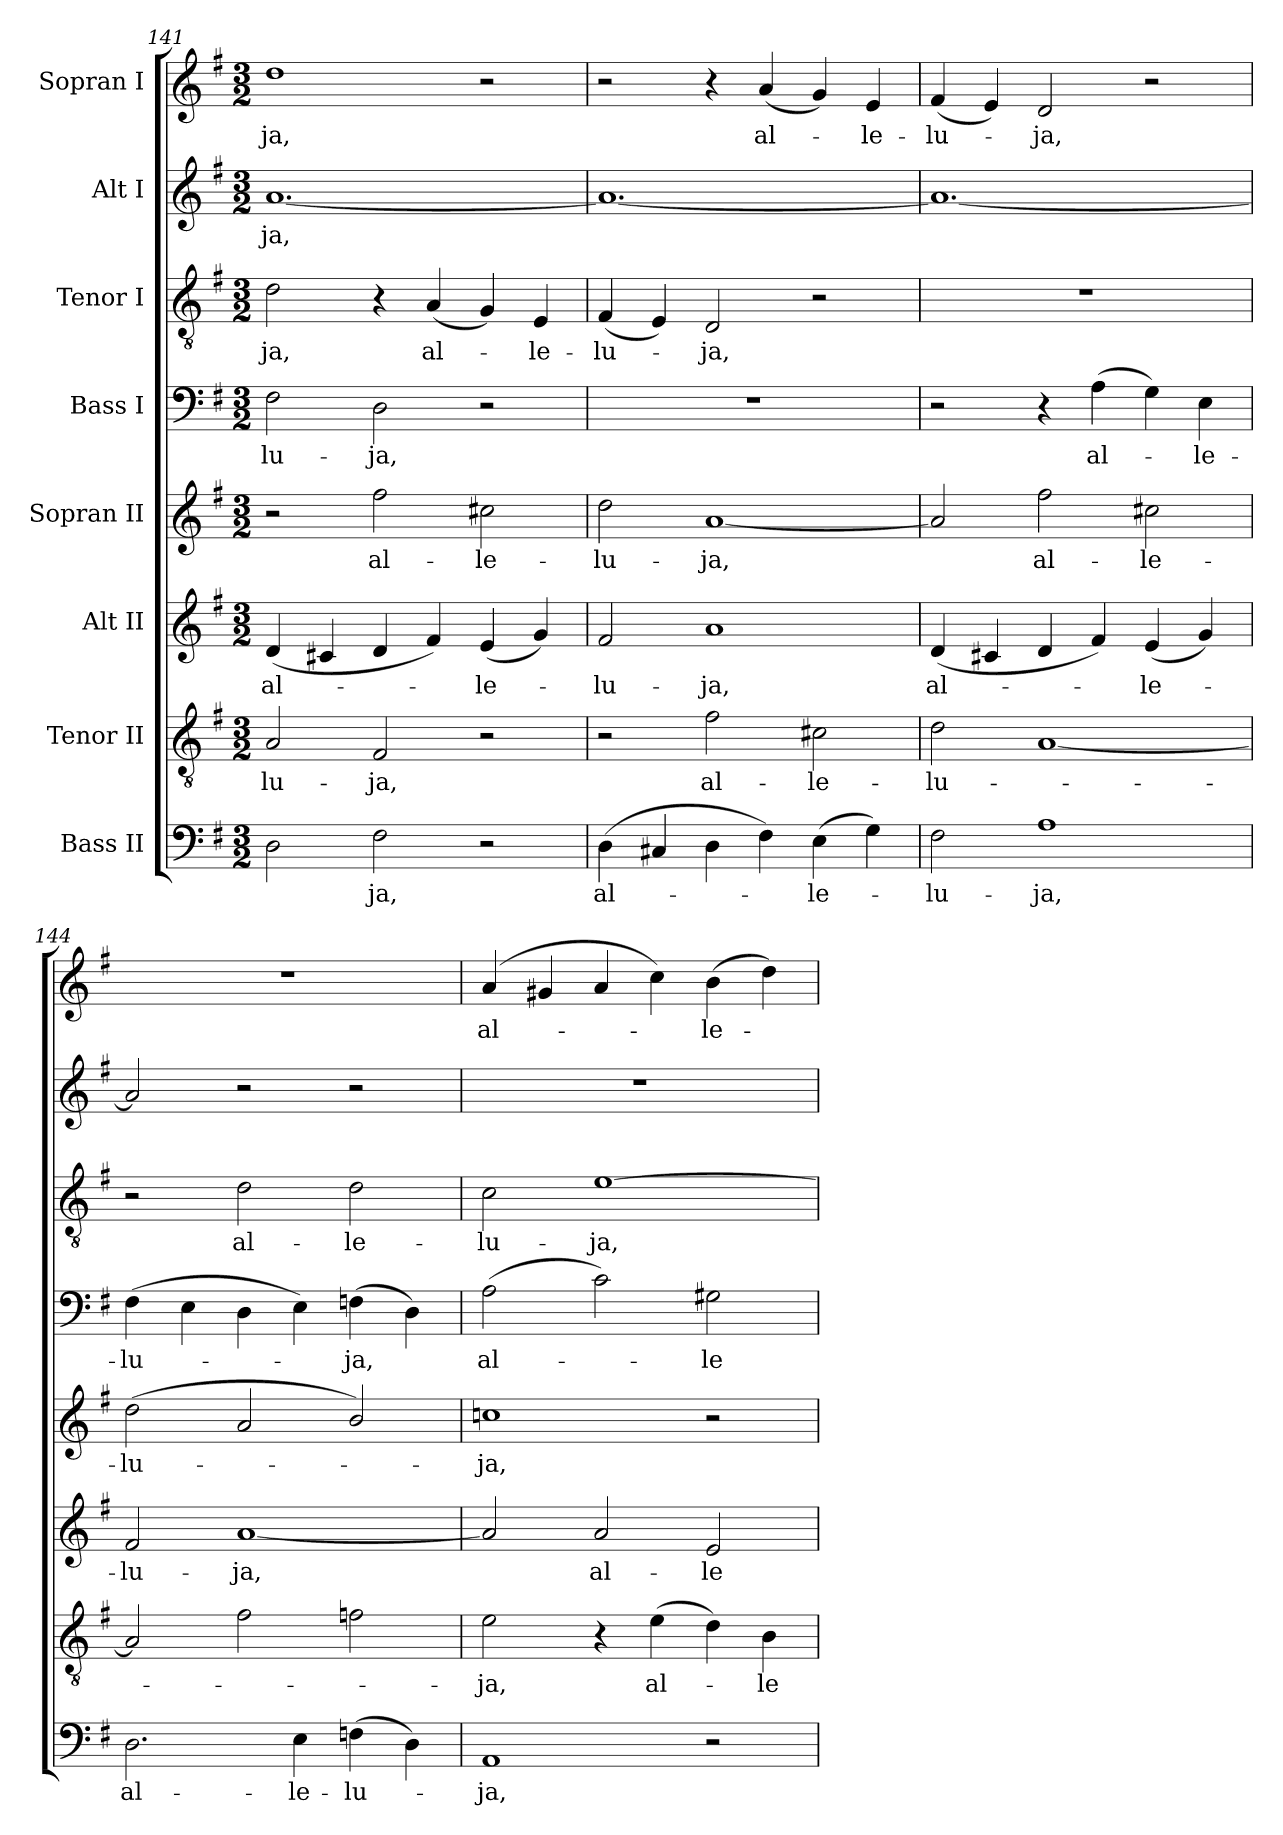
**kern	**text	**kern	**text	**kern	**text	**kern	**text	**kern	**text	**kern	**text	**kern	**text	**kern	**text
*part8	*part8	*part7	*part7	*part6	*part6	*part5	*part5	*part4	*part4	*part3	*part3	*part2	*part2	*part1	*part1
*staff8	*staff8	*staff7	*staff7	*staff6	*staff6	*staff5	*staff5	*staff4	*staff4	*staff3	*staff3	*staff2	*staff2	*staff1	*staff1
*I"Bass II	*	*I"Tenor II	*	*I"Alt II	*	*I"Sopran II	*	*I"Bass I	*	*I"Tenor I	*	*I"Alt I	*	*I"Sopran I	*
*clefF4	*	*clefGv2	*	*clefG2	*	*clefG2	*	*clefF4	*	*clefGv2	*	*clefG2	*	*clefG2	*
*k[f#]	*	*k[f#]	*	*k[f#]	*	*k[f#]	*	*k[f#]	*	*k[f#]	*	*k[f#]	*	*k[f#]	*
*G:	*	*G:	*	*G:	*	*G:	*	*G:	*	*G:	*	*G:	*	*G:	*
*M3/2	*	*M3/2	*	*M3/2	*	*M3/2	*	*M3/2	*	*M3/2	*	*M3/2	*	*M3/2	*
=141	=141	=141	=141	=141	=141	=141	=141	=141	=141	=141	=141	=141	=141	=141	=141
2D\	.	2A/	-lu-	(>4d/	al-	2r	.	2F#\	-lu-	2d\	-ja,	[1.a	-ja,	1dd	-ja,
.	.	.	.	4c#X/	.	.	.	.	.	.	.	.	.	.	.
2F#\	-ja,	2F#/	-ja,	4d/	.	2ff#\	al-	2D\	-ja,	4r	.	.	.	.	.
.	.	.	.	4f#/)	.	.	.	.	.	(4A/	al-	.	.	.	.
2r	.	2r	.	(4e/	-le-	2cc#X\	-le-	2r	.	4G/)	.	.	.	2r	.
.	.	.	.	4g/)	.	.	.	.	.	4E/	-le-	.	.	.	.
=142	=142	=142	=142	=142	=142	=142	=142	=142	=142	=142	=142	=142	=142	=142	=142
(>4D\	al-	2r	.	2f#/	-lu-	2dd\	-lu-	1.r	.	(4F#/	-lu-	1.a_	.	2r	.
4C#X/	.	.	.	.	.	.	.	.	.	4E/)	.	.	.	.	.
4D\	.	2f#\	al-	1a	-ja,	[1a	-ja,	.	.	2D/	-ja,	.	.	4r	.
4F#\)	.	.	.	.	.	.	.	.	.	.	.	.	.	(4a/	al-
(>4E\	-le-	2c#X\	-le-	.	.	.	.	.	.	2r	.	.	.	4g/)	.
4G\)	.	.	.	.	.	.	.	.	.	.	.	.	.	4e/	-le-
=143	=143	=143	=143	=143	=143	=143	=143	=143	=143	=143	=143	=143	=143	=143	=143
2F#\	-lu-	2d\	-lu-	(>4d/	al-	2a/]	.	2r	.	1.r	.	1.a_	.	(4f#/	-lu-
.	.	.	.	4c#X/	.	.	.	.	.	.	.	.	.	4e/)	.
1A	-ja,	[1A	.	4d/	.	2ff#\	al-	4r	.	.	.	.	.	2d/	-ja,
.	.	.	.	4f#/)	.	.	.	(>4A\	al-	.	.	.	.	.	.
.	.	.	.	(4e/	-le-	2cc#X\	-le-	4G\)	.	.	.	.	.	2r	.
.	.	.	.	4g/)	.	.	.	4E\	-le-	.	.	.	.	.	.
=144	=144	=144	=144	=144	=144	=144	=144	=144	=144	=144	=144	=144	=144	=144	=144
2.D\	al-	2A/]	.	2f#/	-lu-	(>2dd\	-lu-	(>4F#\	-lu-	2r	.	2a/]	.	1.r	.
.	.	.	.	.	.	.	.	4E\	.	.	.	.	.	.	.
.	.	2f#\	.	[1a	-ja,	2a/	.	4D\	.	2d\	al-	2r	.	.	.
4E\	-le-	.	.	.	.	.	.	4E\)	.	.	.	.	.	.	.
(>4Fn\	-lu-	2fn\	.	.	.	2b/)	.	(>4Fn\	-ja,	2d\	-le-	2r	.	.	.
4D\)	.	.	.	.	.	.	.	4D\)	.	.	.	.	.	.	.
!!LO:LB:g=z
=145	=145	=145	=145	=145	=145	=145	=145	=145	=145	=145	=145	=145	=145	=145	=145
1AA	-ja,	2e\	-ja,	2a/]	.	1ccn	-ja,	(>2A\	al-	2c\	-lu-	1.r	.	(>4a/	al-
.	.	.	.	.	.	.	.	.	.	.	.	.	.	4g#X/	.
.	.	4r	.	2a/	al-	.	.	2c\)	.	[1e	-ja,	.	.	4a/	.
.	.	(>4e\	al-	.	.	.	.	.	.	.	.	.	.	4cc\)	.
2r	.	4d\)	.	2e/	-le-	2r	.	2G#X\	-le-	.	.	.	.	(>4b\	-le-
.	.	4B\	-le-	.	.	.	.	.	.	.	.	.	.	4dd\)	.
=	=	=	=	=	=	=	=	=	=	=	=	=	=	=	=
*-	*-	*-	*-	*-	*-	*-	*-	*-	*-	*-	*-	*-	*-	*-	*-
